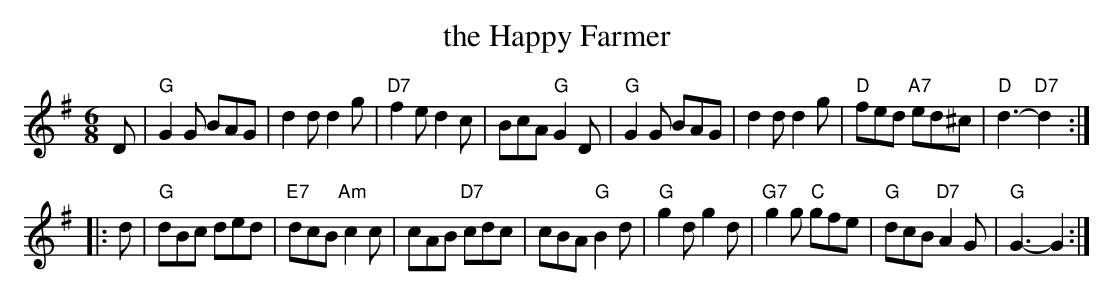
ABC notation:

X:1
T: the Happy Farmer
M: 6/8
L: 1/8
K: G
D \
| "G"G2G BAG | d2d d2g | "D7"f2e d2c | BcA "G"G2 D \
| "G"G2G BAG | d2d d2g | "D"fed "A7"ed^c | "D"d3- "D7"d2 :|
|: d \
| "G"dBc ded | "E7"dcB "Am"c2c | cAB "D7"cdc | cBA "G"B2d \
| "G"g2d g2d | "G7"g2g "C"gfe | "G"dcB "D7"A2G | "G"G3- G2 :|
